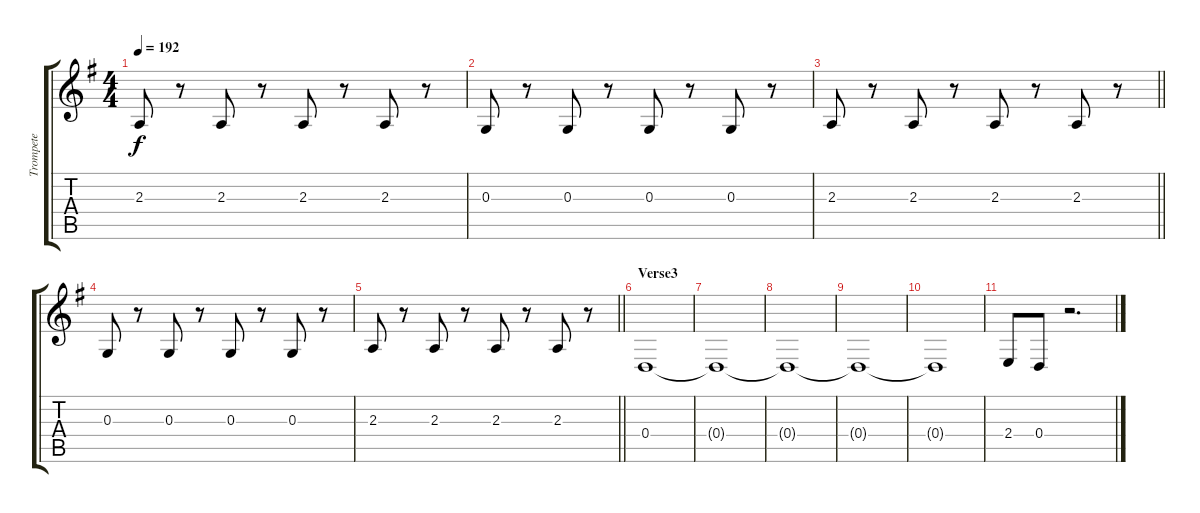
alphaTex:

\track ("Trompete" "Trompete") {instrument trumpet}
\staff {score tabs}
\tuning (E4 B3 G3 D3 A2 E2) {hide}
\ts (4 4)
\tempo 192
\clef g2
\ks g
2.3.8{dy f} r.8 2.3.8 r.8 2.3.8 r.8 2.3.8 r.8 |
0.3.8 r.8 0.3.8 r.8 0.3.8 r.8 0.3.8 r.8 |
\barLineRight lightlight
2.3.8 r.8 2.3.8 r.8 2.3.8 r.8 2.3.8 r.8 |
0.3.8 r.8 0.3.8 r.8 0.3.8 r.8 0.3.8 r.8 |
\barLineRight lightlight
2.3.8 r.8 2.3.8 r.8 2.3.8 r.8 2.3.8 r.8 |
\section ("" "Verse3")
0.4.1 |
0.4{t}.1 |
0.4{t}.1 |
0.4{t}.1 |
0.4{t}.1 |
2.4.8 0.4.8 r.2{d}
